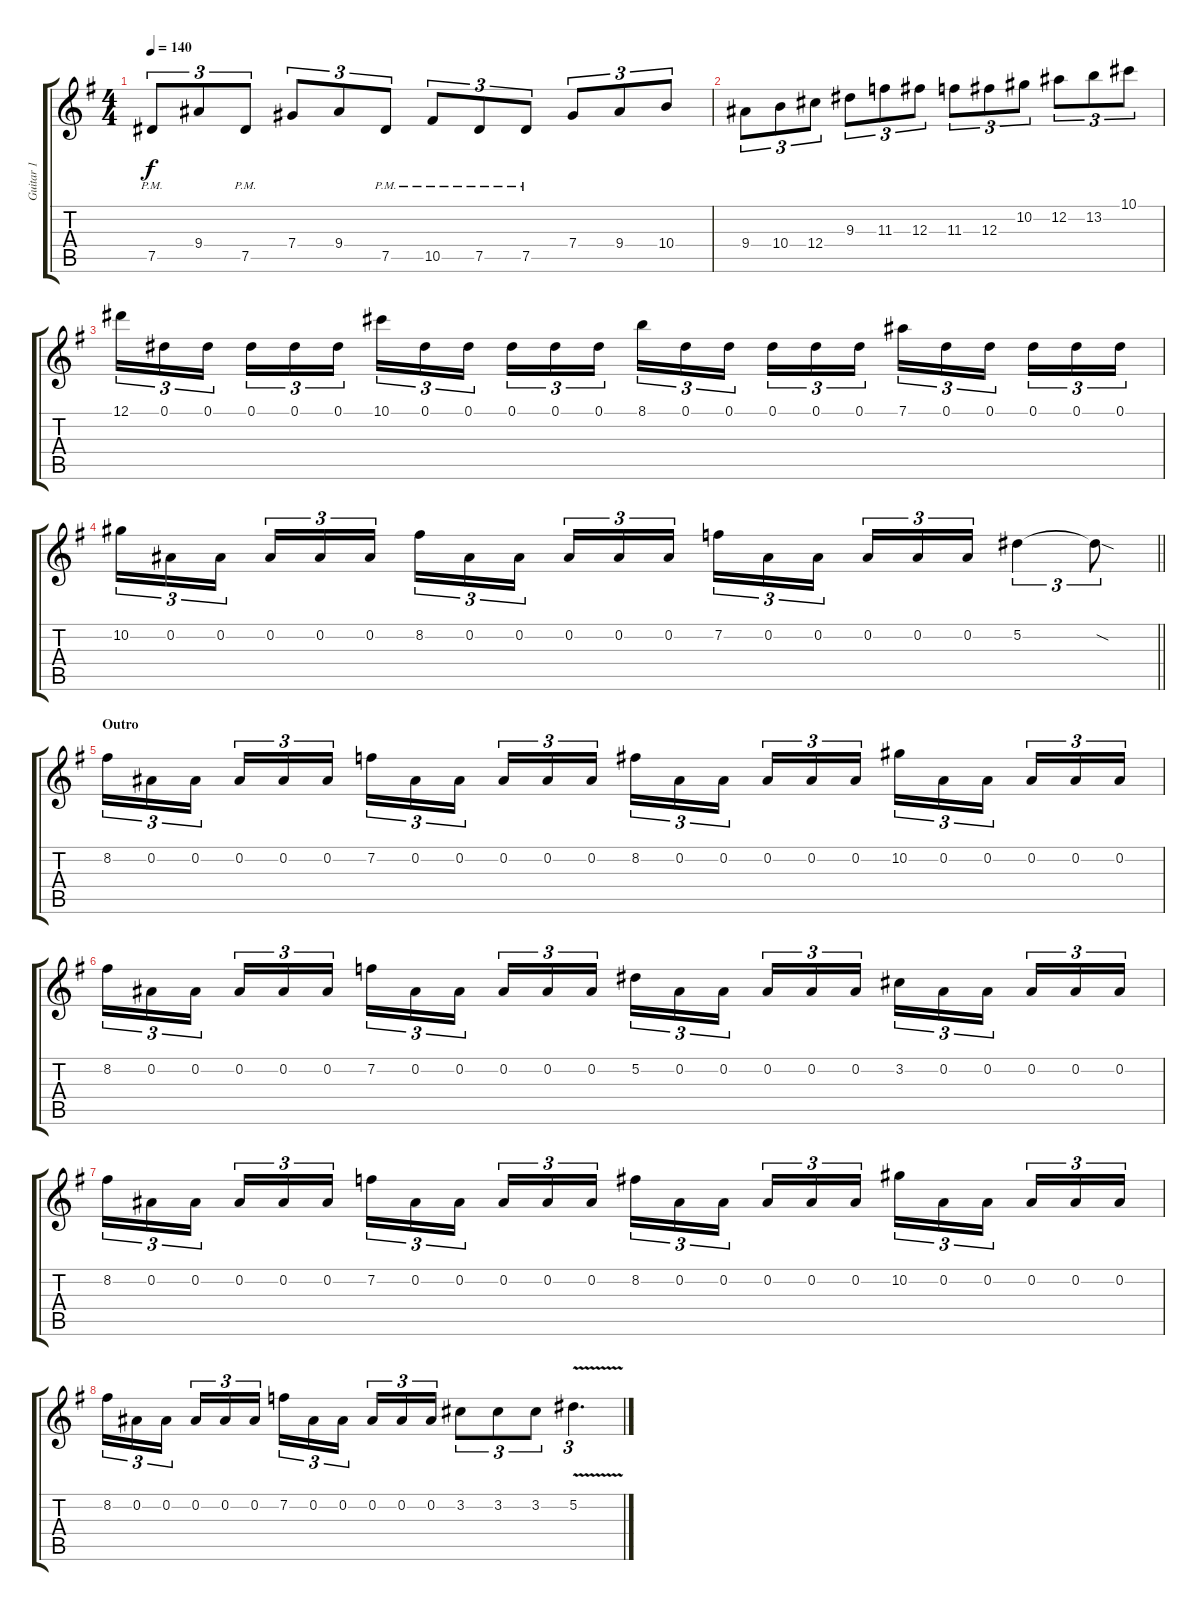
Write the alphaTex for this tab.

\track ("Guitar 1" "Guitar 1") {instrument distortionguitar}
\staff {score tabs}
\tuning (Eb4 Bb3 Gb3 Db3 Ab2 Eb2) {hide}
\ts (4 4)
\tempo 140
\clef g2
\ks eminor
7.5{pm}.8{tu (3 2) dy f} 9.4.8{tu (3 2)} 7.5{pm}.8{tu (3 2)} 7.4.8{tu (3 2)} 9.4.8{tu (3 2)} 7.5{pm}.8{tu (3 2)} 10.5{pm}.8{tu (3 2)} 7.5{pm}.8{tu (3 2)} 7.5{pm}.8{tu (3 2)} 7.4.8{tu (3 2)} 9.4.8{tu (3 2)} 10.4.8{tu (3 2)} |
9.4.8{tu (3 2)} 10.4.8{tu (3 2)} 12.4.8{tu (3 2)} 9.3.8{tu (3 2)} 11.3.8{tu (3 2)} 12.3.8{tu (3 2)} 11.3.8{tu (3 2)} 12.3.8{tu (3 2)} 10.2.8{tu (3 2)} 12.2.8{tu (3 2)} 13.2.8{tu (3 2)} 10.1.8{tu (3 2)} |
12.1.16{tu (3 2)} 0.1.16{tu (3 2)} 0.1.16{tu (3 2) beam splitsecondary} 0.1.16{tu (3 2)} 0.1.16{tu (3 2)} 0.1.16{tu (3 2)} 10.1.16{tu (3 2)} 0.1.16{tu (3 2)} 0.1.16{tu (3 2) beam splitsecondary} 0.1.16{tu (3 2)} 0.1.16{tu (3 2)} 0.1.16{tu (3 2)} 8.1.16{tu (3 2)} 0.1.16{tu (3 2)} 0.1.16{tu (3 2) beam splitsecondary} 0.1.16{tu (3 2)} 0.1.16{tu (3 2)} 0.1.16{tu (3 2)} 7.1.16{tu (3 2)} 0.1.16{tu (3 2)} 0.1.16{tu (3 2) beam splitsecondary} 0.1.16{tu (3 2)} 0.1.16{tu (3 2)} 0.1.16{tu (3 2)} |
\barLineRight lightlight
10.2.16{tu (3 2)} 0.2.16{tu (3 2)} 0.2.16{tu (3 2) beam splitsecondary} 0.2.16{tu (3 2)} 0.2.16{tu (3 2)} 0.2.16{tu (3 2)} 8.2.16{tu (3 2)} 0.2.16{tu (3 2)} 0.2.16{tu (3 2) beam splitsecondary} 0.2.16{tu (3 2)} 0.2.16{tu (3 2)} 0.2.16{tu (3 2)} 7.2.16{tu (3 2)} 0.2.16{tu (3 2)} 0.2.16{tu (3 2) beam splitsecondary} 0.2.16{tu (3 2)} 0.2.16{tu (3 2)} 0.2.16{tu (3 2)} 5.2.4{tu (3 2)} 5.2{sod t}.8{tu (3 2)} |
\section ("" "Outro")
8.2.16{tu (3 2)} 0.2.16{tu (3 2)} 0.2.16{tu (3 2) beam splitsecondary} 0.2.16{tu (3 2)} 0.2.16{tu (3 2)} 0.2.16{tu (3 2)} 7.2.16{tu (3 2)} 0.2.16{tu (3 2)} 0.2.16{tu (3 2) beam splitsecondary} 0.2.16{tu (3 2)} 0.2.16{tu (3 2)} 0.2.16{tu (3 2)} 8.2.16{tu (3 2)} 0.2.16{tu (3 2)} 0.2.16{tu (3 2) beam splitsecondary} 0.2.16{tu (3 2)} 0.2.16{tu (3 2)} 0.2.16{tu (3 2)} 10.2.16{tu (3 2)} 0.2.16{tu (3 2)} 0.2.16{tu (3 2) beam splitsecondary} 0.2.16{tu (3 2)} 0.2.16{tu (3 2)} 0.2.16{tu (3 2)} |
8.2.16{tu (3 2)} 0.2.16{tu (3 2)} 0.2.16{tu (3 2) beam splitsecondary} 0.2.16{tu (3 2)} 0.2.16{tu (3 2)} 0.2.16{tu (3 2)} 7.2.16{tu (3 2)} 0.2.16{tu (3 2)} 0.2.16{tu (3 2) beam splitsecondary} 0.2.16{tu (3 2)} 0.2.16{tu (3 2)} 0.2.16{tu (3 2)} 5.2.16{tu (3 2)} 0.2.16{tu (3 2)} 0.2.16{tu (3 2) beam splitsecondary} 0.2.16{tu (3 2)} 0.2.16{tu (3 2)} 0.2.16{tu (3 2)} 3.2.16{tu (3 2)} 0.2.16{tu (3 2)} 0.2.16{tu (3 2) beam splitsecondary} 0.2.16{tu (3 2)} 0.2.16{tu (3 2)} 0.2.16{tu (3 2)} |
8.2.16{tu (3 2)} 0.2.16{tu (3 2)} 0.2.16{tu (3 2) beam splitsecondary} 0.2.16{tu (3 2)} 0.2.16{tu (3 2)} 0.2.16{tu (3 2)} 7.2.16{tu (3 2)} 0.2.16{tu (3 2)} 0.2.16{tu (3 2) beam splitsecondary} 0.2.16{tu (3 2)} 0.2.16{tu (3 2)} 0.2.16{tu (3 2)} 8.2.16{tu (3 2)} 0.2.16{tu (3 2)} 0.2.16{tu (3 2) beam splitsecondary} 0.2.16{tu (3 2)} 0.2.16{tu (3 2)} 0.2.16{tu (3 2)} 10.2.16{tu (3 2)} 0.2.16{tu (3 2)} 0.2.16{tu (3 2) beam splitsecondary} 0.2.16{tu (3 2)} 0.2.16{tu (3 2)} 0.2.16{tu (3 2)} |
8.2.16{tu (3 2)} 0.2.16{tu (3 2)} 0.2.16{tu (3 2) beam splitsecondary} 0.2.16{tu (3 2)} 0.2.16{tu (3 2)} 0.2.16{tu (3 2)} 7.2.16{tu (3 2)} 0.2.16{tu (3 2)} 0.2.16{tu (3 2) beam splitsecondary} 0.2.16{tu (3 2)} 0.2.16{tu (3 2)} 0.2.16{tu (3 2)} 3.2.8{tu (3 2)} 3.2.8{tu (3 2)} 3.2.8{tu (3 2)} 5.2{v}.4{d tu (3 2)}
